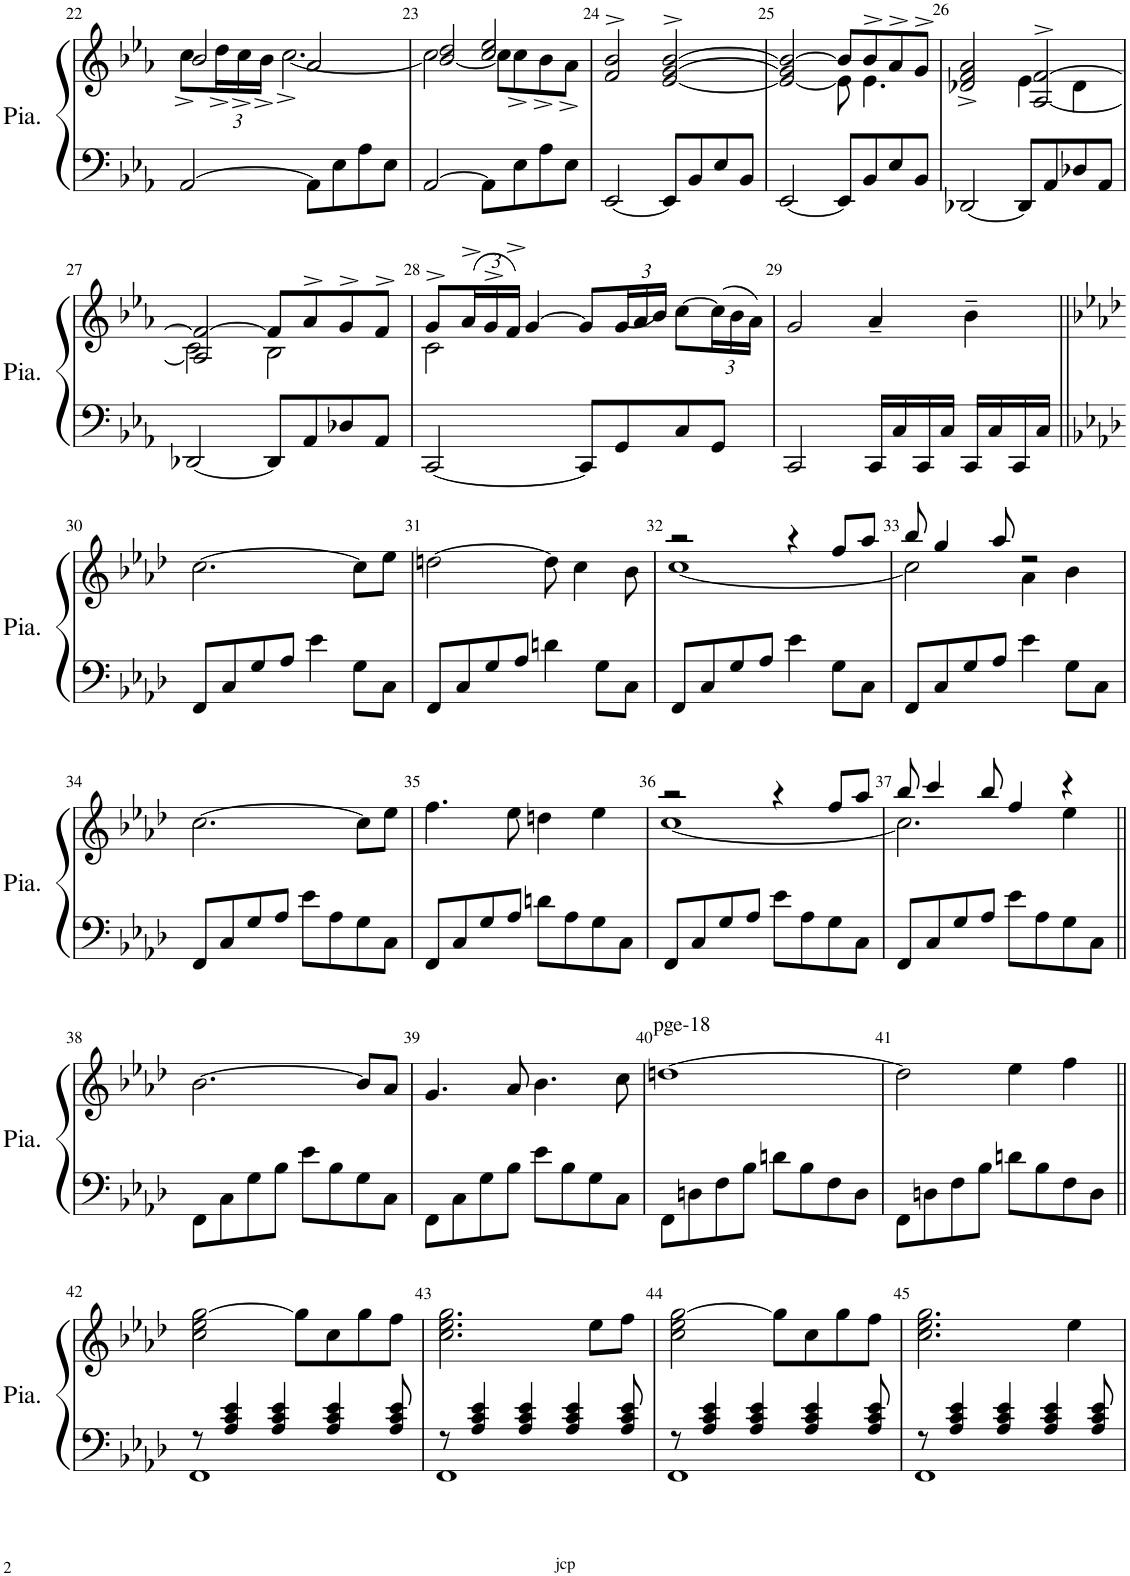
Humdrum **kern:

**kern	**kern
*part1	*part1
*staff2	*staff1
*I"Piano	*
*I'Pia.	*
!!LO:PB:g=z
*clefF4	*clefG2
*k[b-e-a-]	*k[b-e-a-]
*M4/4	*M4/4
*met(c)	*met(c)
=22	=22
*	*^
[2AA-/	2b-/	8cc^\L
*	*	*Xbrackettup
.	.	24dd^\L
.	.	24cc^\
.	.	24b-^\JJ
.	.	[2.cc^\
8AA-\L]	2a-/	.
8E-\	.	.
8A-\	.	.
8E-\J	.	.
=23	=23	=23
[2AA-/	2b-/ 2dd/	2cc\_
8AA-\L]	2cc/ 2ee-/	8cc\L]
8E-\	.	8cc^\
8A-\	.	8b-^\
8E-\J	.	8a-^\J
*	*v	*v
=24	=24
[2EE-/	2f/^> 2b-/^>
8EE-/L]	[<2e-/^> [>2g/^> [2b-/^>
8BB-/	.
8E-/	.
8BB-/J	.
=25	=25
*	*^
[2EE-/	2e-/_ 2g/] 2b-/_	2ryy
8EE-/L]	8b-/L]	8e-\]
8BB-/	8b-^/	4.e-\
8E-/	8a-^/	.
8BB-/J	8g^/J	.
=26	=26	=26
[2DD-X/	2d-X/^ 2f/^ 2a-/^	2ryy
8DD-/L]	[<2A-/^ [2f/^	4e-\
8AA-/	.	.
8D-X/	.	4d-\
8AA-/J	.	.
!!LO:LB:g=z	!!
=27	=27	=27
[2DD-X/	2A-/] 2f/_	2c\
8DD-/L]	8f/L]	2B-\
8AA-/	8a-^/	.
8D-X/	8g^/	.
8AA-/J	8f^/J	.
=28	=28	=28
[2CC/	8g^/L	2c\
.	(24a-^/L	.
.	24g^/	.
.	24f^/JJ)	.
.	[4g/	.
8CC/L]	8g/L]	2ryy
8GG/	(24g/L	.
.	24a-/	.
.	24b-/JJ)	.
8C/	[8cc\L	.
8GG/J	(24cc\L]	.
.	24b-\	.
.	24a-\JJ)	.
*	*v	*v
=29	=29
2CC/	2g/
16CC/LL	4a-~/
16C/	.
16CC/	.
16C/JJ	.
16CC/LL	4b-~\
16C/	.
16CC/	.
16C/JJ	.
!!LO:LB:g=z
=30||	=30||
*k[b-e-a-d-]	*k[b-e-a-d-]
8FF/L	[2.cc\
8C/	.
8G/	.
8A-/J	.
4e-\	.
8G\L	8cc\L]
8C\J	8ee-\J
=31	=31
8FF/L	[2ddn\
8C/	.
8G/	.
8A-/J	.
4dn\	8dd\]
.	4cc\
8G\L	.
8C\J	8b-\
=32	=32
*	*^
8FF/L	2r	[1cc
8C/	.	.
8G/	.	.
8A-/J	.	.
4e-\	4r	.
8G\L	8ff/L	.
8C\J	8aa-/J	.
=33	=33	=33
8FF/L	8bb-/	2cc\]
8C/	4gg/	.
8G/	.	.
8A-/J	8aa-/	.
4e-\	2r	4a-\
8G\L	.	4b-\
8C\J	.	.
*	*v	*v
!!LO:LB:g=z
=34	=34
8FF/L	[2.cc\
8C/	.
8G/	.
8A-/J	.
8e-\L	.
8A-\	.
8G\	8cc\L]
8C\J	8ee-\J
=35	=35
8FF/L	4.ff\
8C/	.
8G/	.
8A-/J	8ee-\
8dn\L	4ddn\
8A-\	.
8G\	4ee-\
8C\J	.
=36	=36
*	*^
8FF/L	2r	[1cc
8C/	.	.
8G/	.	.
8A-/J	.	.
8e-\L	4r	.
8A-\	.	.
8G\	8ff/L	.
8C\J	8aa-/J	.
=37	=37	=37
8FF/L	8bb-/	2.cc\]
8C/	4ccc/	.
8G/	.	.
8A-/J	8bb-/	.
8e-\L	4ff/	.
8A-\	.	.
8G\	4r	4ee-\
8C\J	.	.
*	*v	*v
!!LO:LB:g=z
=38||	=38||
8FF\L	[2.b-\
8C\	.
8G\	.
8B-\J	.
8e-\L	.
8B-\	.
8G\	8b-/L]
8C\J	8a-/J
=39	=39
8FF\L	4.g/
8C\	.
8G\	.
8B-\J	8a-/
8e-\L	4.b-\
8B-\	.
8G\	.
8C\J	8cc\
=40	=40
!	!LO:TX:a:t=pge-18
8FF\L	[1ddn
8Dn\	.
8F\	.
8B-\J	.
8dn\L	.
8B-\	.
8F\	.
8D\J	.
=41	=41
8FF\L	2dd\]
8Dn\	.
8F\	.
8B-\J	.
8dn\L	4ee-\
8B-\	.
8F\	4ff\
8D\J	.
!!LO:LB:g=z
=42||	=42||
*^	*
8r	1FF	2cc\ 2ee-\ [2gg\
4A-/ 4c/ 4e-/	.	.
4A-/ 4c/ 4e-/	.	.
.	.	8gg\L]
4A-/ 4c/ 4e-/	.	8cc\
.	.	8gg\
8A-/ 8c/ 8e-/	.	8ff\J
=43	=43	=43
8r	1FF	2.cc\ 2.ee-\ 2.gg\
4A-/ 4c/ 4e-/	.	.
4A-/ 4c/ 4e-/	.	.
4A-/ 4c/ 4e-/	.	.
.	.	8ee-\L
8A-/ 8c/ 8e-/	.	8ff\J
=44	=44	=44
8r	1FF	2cc\ 2ee-\ [2gg\
4A-/ 4c/ 4e-/	.	.
4A-/ 4c/ 4e-/	.	.
.	.	8gg\L]
4A-/ 4c/ 4e-/	.	8cc\
.	.	8gg\
8A-/ 8c/ 8e-/	.	8ff\J
=45	=45	=45
8r	1FF	2.cc\ 2.ee-\ 2.gg\
4A-/ 4c/ 4e-/	.	.
4A-/ 4c/ 4e-/	.	.
4A-/ 4c/ 4e-/	.	.
.	.	4ee-\
8A-/ 8c/ 8e-/	.	.
*v	*v	*
=	=
*-	*-
